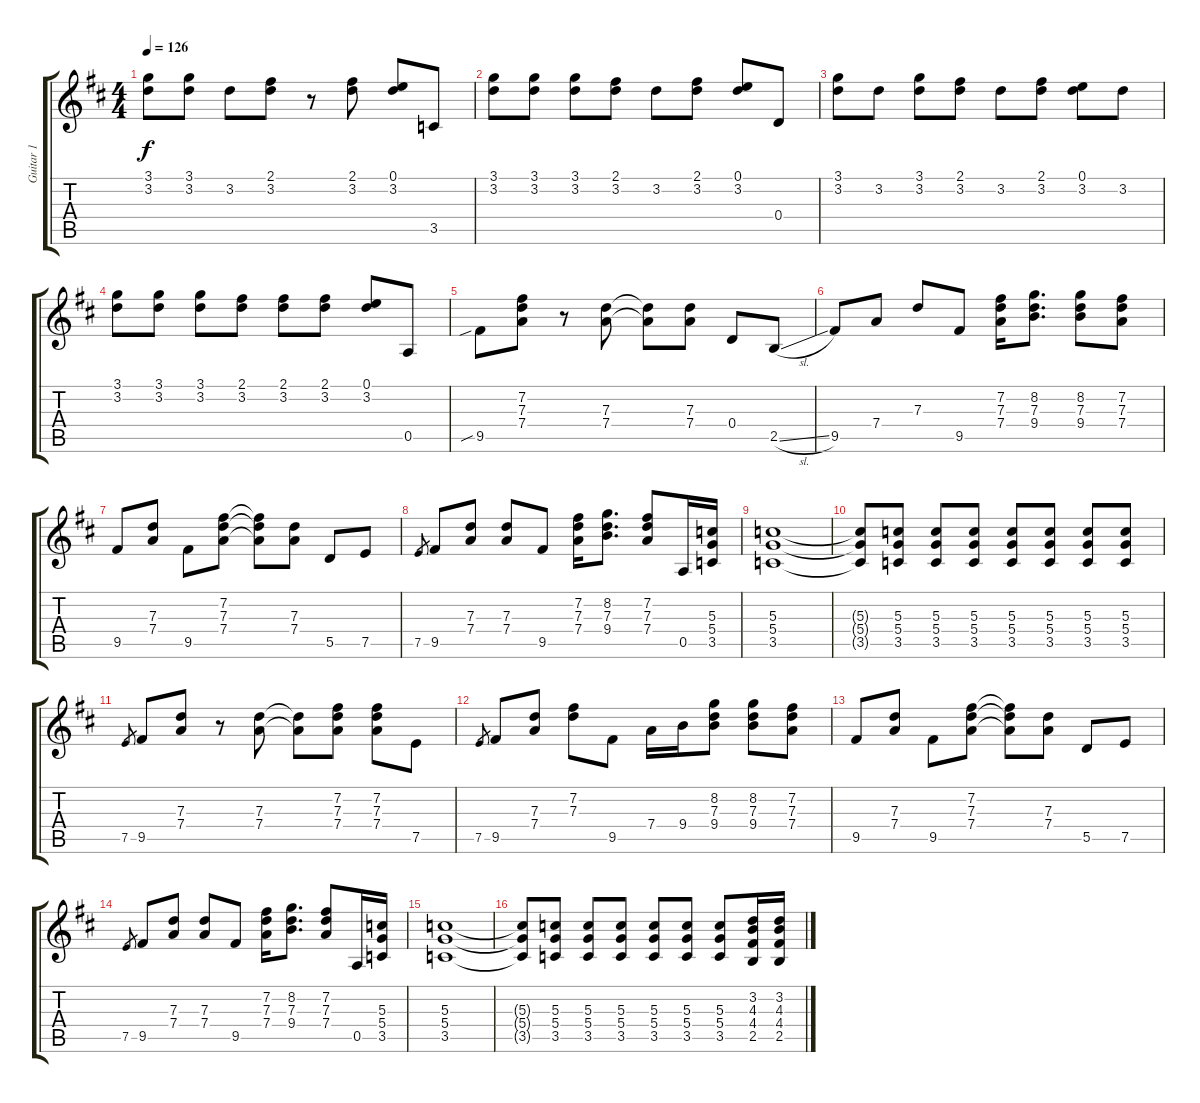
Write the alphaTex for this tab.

\track ("Guitar 1" "Guitar 1") {instrument overdrivenguitar}
\staff {score tabs}
\tuning (E4 B3 G3 D3 A2 E2) {hide}
\ts (4 4)
\tempo 126
\clef g2
\ks d
(3.1 3.2).8{dy f} (3.1 3.2).8 3.2.8 (2.1 3.2).8 r.8 (2.1 3.2).8 (0.1 3.2).8 3.5.8 |
(3.1 3.2).8 (3.1 3.2).8 (3.1 3.2).8 (2.1 3.2).8 3.2.8 (2.1 3.2).8 (0.1 3.2).8 0.4.8 |
(3.1 3.2).8 3.2.8 (3.1 3.2).8 (2.1 3.2).8 3.2.8 (2.1 3.2).8 (0.1 3.2).8 3.2.8 |
(3.1 3.2).8 (3.1 3.2).8 (3.1 3.2).8 (2.1 3.2).8 (2.1 3.2).8 (2.1 3.2).8 (0.1 3.2).8 0.5.8 |
9.5{sib}.8 (7.2 7.3 7.4).8 r.8 (7.3 7.4).8 (7.3{t} 7.4{t}).8 (7.3 7.4).8 0.4.8 2.5{sl}.8 |
9.5.8 7.4.8 7.3.8 9.5.8 (7.2 7.3 7.4).16 (8.2 7.3 9.4).8{d} (8.2 7.3 9.4).8 (7.2 7.3 7.4).8 |
9.5.8 (7.3 7.4).8 9.5.8 (7.2 7.3 7.4).8 (7.2{t} 7.3{t} 7.4{t}).8 (7.3 7.4).8 5.5.8 7.5.8 |
7.5.8{gr} 9.5.8 (7.3 7.4).8 (7.3 7.4).8 9.5.8 (7.2 7.3 7.4).16 (8.2 7.3 9.4).8{d} (7.2 7.3 7.4).8 0.5.16 (5.3 5.4 3.5).16 |
(5.3 5.4 3.5).1 |
(5.3{t} 5.4{t} 3.5{t}).8 (5.3 5.4 3.5).8 (5.3 5.4 3.5).8 (5.3 5.4 3.5).8 (5.3 5.4 3.5).8 (5.3 5.4 3.5).8 (5.3 5.4 3.5).8 (5.3 5.4 3.5).8 |
7.5.8{gr} 9.5.8 (7.3 7.4).8 r.8 (7.3 7.4).8 (7.3{t} 7.4{t}).8 (7.2 7.3 7.4).8 (7.2 7.3 7.4).8 7.5.8 |
7.5.8{gr} 9.5.8 (7.3 7.4).8 (7.2 7.3).8 9.5.8 7.4.16 9.4.16 (8.2 7.3 9.4).8 (8.2 7.3 9.4).8 (7.2 7.3 7.4).8 |
9.5.8 (7.3 7.4).8 9.5.8 (7.2 7.3 7.4).8 (7.2{t} 7.3{t} 7.4{t}).8 (7.3 7.4).8 5.5.8 7.5.8 |
7.5.8{gr} 9.5.8 (7.3 7.4).8 (7.3 7.4).8 9.5.8 (7.2 7.3 7.4).16 (8.2 7.3 9.4).8{d} (7.2 7.3 7.4).8 0.5.16 (5.3 5.4 3.5).16 |
(5.3 5.4 3.5).1 |
(5.3{t} 5.4{t} 3.5{t}).8 (5.3 5.4 3.5).8 (5.3 5.4 3.5).8 (5.3 5.4 3.5).8 (5.3 5.4 3.5).8 (5.3 5.4 3.5).8 (5.3 5.4 3.5).8 (3.2 4.3 4.4 2.5).16 (3.2 4.3 4.4 2.5).16
